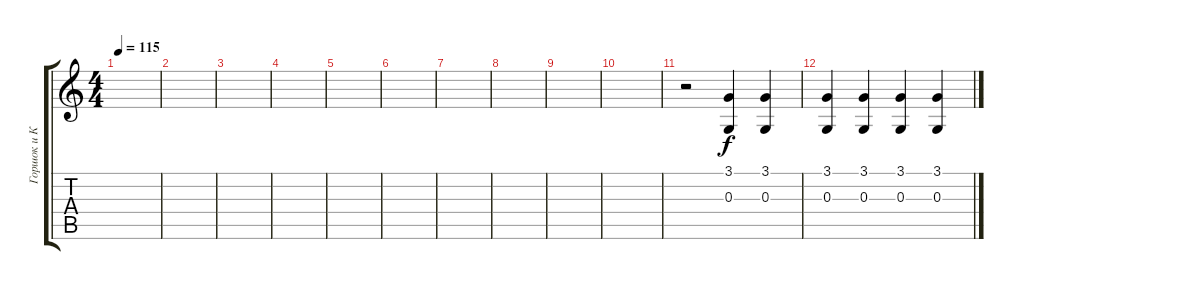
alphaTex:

\track ("Горшок и Князь" "Горшок и К") {instrument blownbottle}
\staff {score tabs}
\tuning (E4 B3 G3 D3 A2 E2) {hide}
\ts (4 4)
\tempo 115
\clef g2
\ks c
|
|
|
|
|
|
|
|
|
|
r.2 (3.1 0.3).4{volume 0} (3.1 0.3).4 |
(3.1 0.3).4 (3.1 0.3).4 (3.1 0.3).4 (3.1 0.3).4
